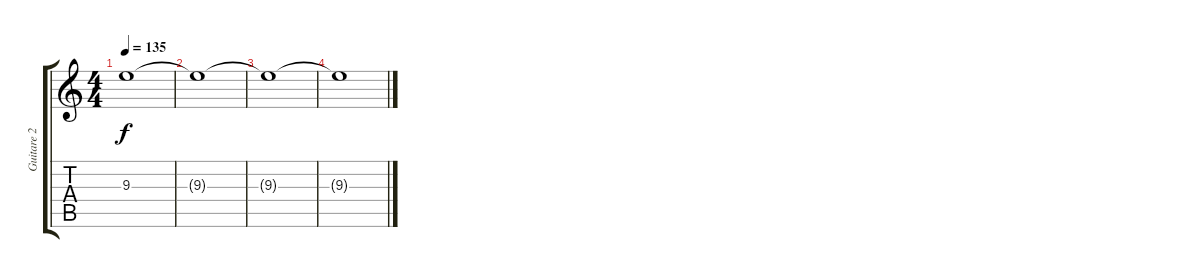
\track ("Guitare 2" "Guitare 2") {instrument distortionguitar}
\staff {score tabs}
\tuning (E4 B3 G3 D3 A2 D2) {hide}
\ts (4 4)
\tempo 135
\clef g2
\ks c
9.3.1{dy f} |
9.3{t}.1 |
9.3{t}.1 |
9.3{t}.1
